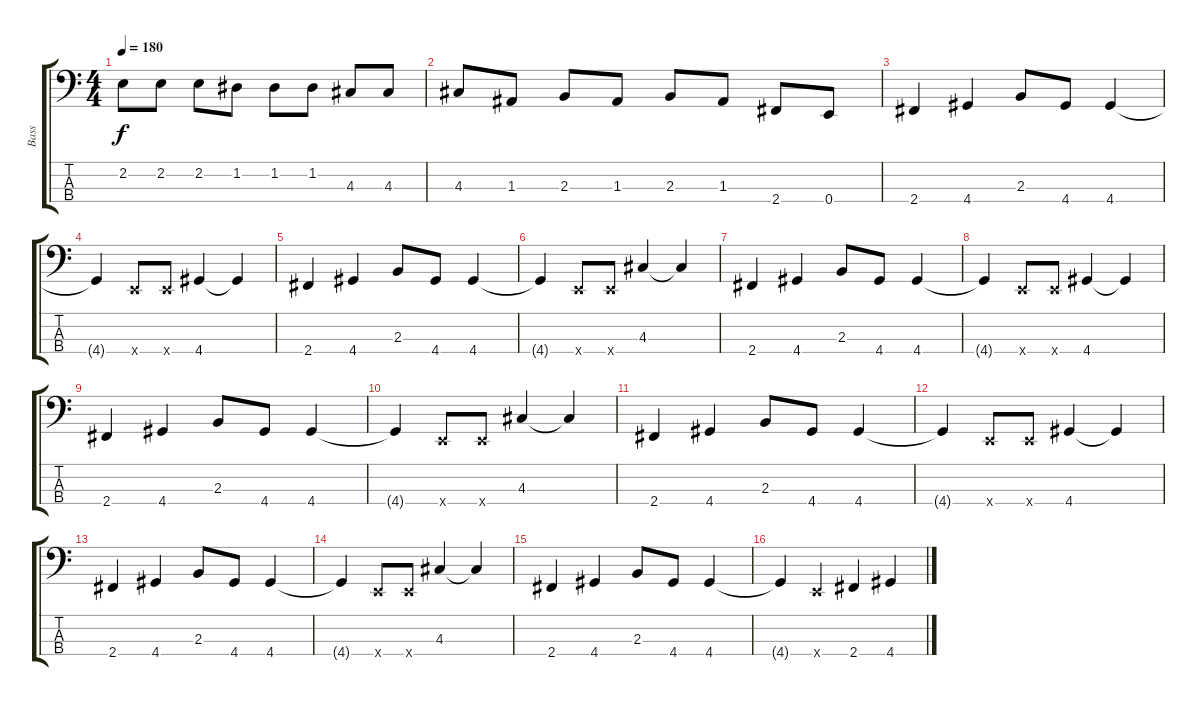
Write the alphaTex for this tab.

\track ("Bass" "Bass") {instrument electricbassfinger}
\staff {score tabs}
\tuning (G2 D2 A1 E1) {hide}
\ts (4 4)
\tempo 180
\clef f4
\ks c
2.2.8{dy f} 2.2.8 2.2.8 1.2.8 1.2.8 1.2.8 4.3.8 4.3.8 |
4.3.8 1.3.8 2.3.8 1.3.8 2.3.8 1.3.8 2.4.8 0.4.8 |
2.4.4 4.4.4 2.3.8 4.4.8 4.4.4 |
4.4{t}.4 0.4{x}.8 0.4{x}.8 4.4.4 4.4{t}.4 |
2.4.4 4.4.4 2.3.8 4.4.8 4.4.4 |
4.4{t}.4 0.4{x}.8 0.4{x}.8 4.3.4 4.3{t}.4 |
2.4.4 4.4.4 2.3.8 4.4.8 4.4.4 |
4.4{t}.4 0.4{x}.8 0.4{x}.8 4.4.4 4.4{t}.4 |
2.4.4 4.4.4 2.3.8 4.4.8 4.4.4 |
4.4{t}.4 0.4{x}.8 0.4{x}.8 4.3.4 4.3{t}.4 |
2.4.4 4.4.4 2.3.8 4.4.8 4.4.4 |
4.4{t}.4 0.4{x}.8 0.4{x}.8 4.4.4 4.4{t}.4 |
2.4.4 4.4.4 2.3.8 4.4.8 4.4.4 |
4.4{t}.4 0.4{x}.8 0.4{x}.8 4.3.4 4.3{t}.4 |
2.4.4 4.4.4 2.3.8 4.4.8 4.4.4 |
4.4{t}.4 0.4{x}.4 2.4.4 4.4.4
